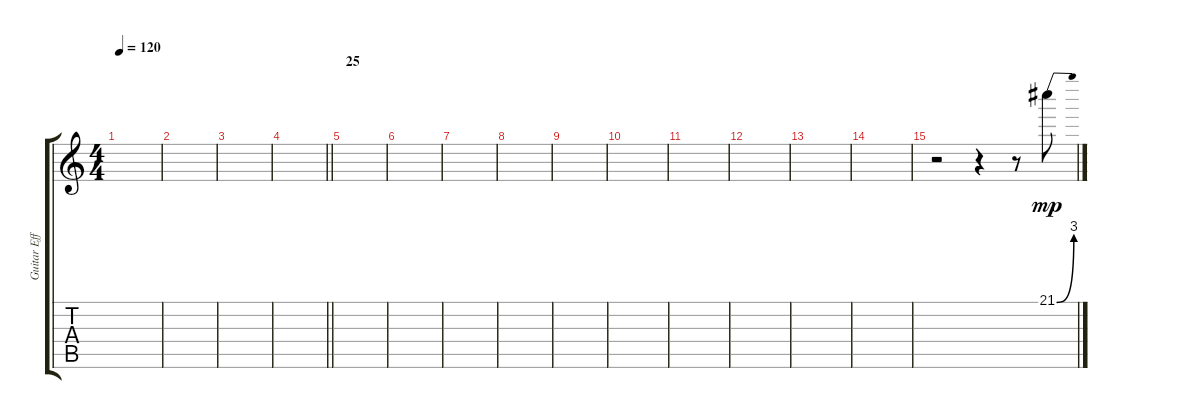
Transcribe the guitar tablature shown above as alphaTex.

\track ("Guitar Effects 1" "Guitar Eff") {instrument distortionguitar}
\staff {score tabs}
\tuning (E4 B3 G3 D3 A2 E2) {hide}
\ts (4 4)
\tempo 120
\clef g2
\ks c
|
|
|
\barLineRight lightlight
|
\section ("" "25")
|
|
|
|
|
|
|
|
|
|
r.2 r.4 r.8 21.1{be (bend 0 0 60 12)}.8{dy mp}
